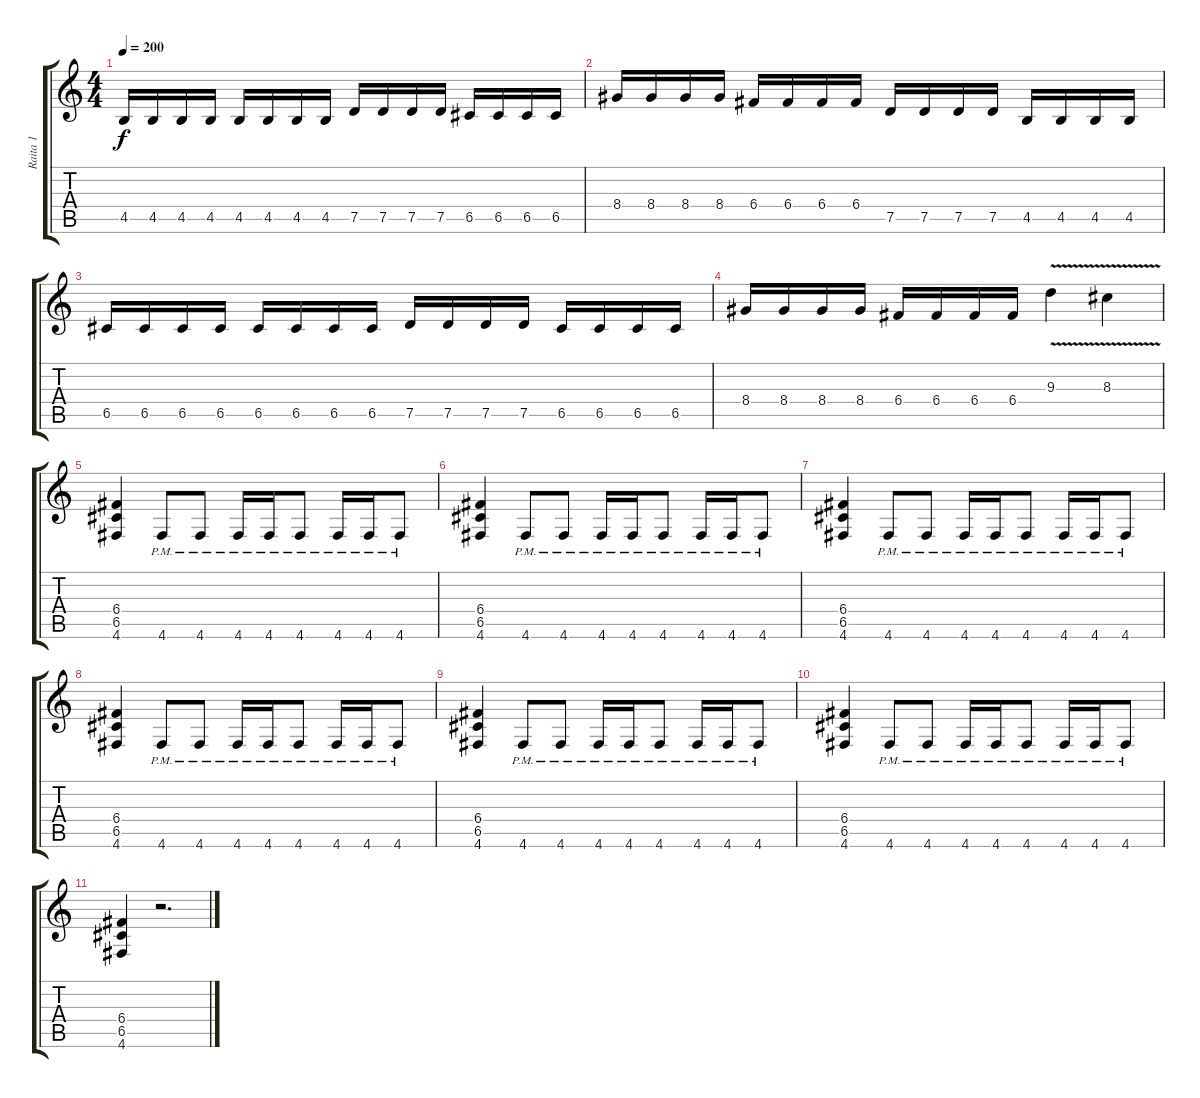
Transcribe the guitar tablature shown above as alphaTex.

\track ("Raita 1" "Raita 1") {instrument distortionguitar}
\staff {score tabs}
\tuning (D4 A3 F3 C3 G2 D2) {hide}
\ts (4 4)
\tempo 200
\clef g2
\ks c
4.5.16{dy f} 4.5.16 4.5.16 4.5.16 4.5.16 4.5.16 4.5.16 4.5.16 7.5.16 7.5.16 7.5.16 7.5.16 6.5.16 6.5.16 6.5.16 6.5.16 |
8.4.16 8.4.16 8.4.16 8.4.16 6.4.16 6.4.16 6.4.16 6.4.16 7.5.16 7.5.16 7.5.16 7.5.16 4.5.16 4.5.16 4.5.16 4.5.16 |
6.5.16 6.5.16 6.5.16 6.5.16 6.5.16 6.5.16 6.5.16 6.5.16 7.5.16 7.5.16 7.5.16 7.5.16 6.5.16 6.5.16 6.5.16 6.5.16 |
8.4.16 8.4.16 8.4.16 8.4.16 6.4.16 6.4.16 6.4.16 6.4.16 9.3{v}.4 8.3{v}.4 |
(6.4 6.5 4.6).4 4.6{pm}.8 4.6{pm}.8 4.6{pm}.16 4.6{pm}.16 4.6{pm}.8 4.6{pm}.16 4.6{pm}.16 4.6{pm}.8 |
(6.4 6.5 4.6).4 4.6{pm}.8 4.6{pm}.8 4.6{pm}.16 4.6{pm}.16 4.6{pm}.8 4.6{pm}.16 4.6{pm}.16 4.6{pm}.8 |
(6.4 6.5 4.6).4 4.6{pm}.8 4.6{pm}.8 4.6{pm}.16 4.6{pm}.16 4.6{pm}.8 4.6{pm}.16 4.6{pm}.16 4.6{pm}.8 |
(6.4 6.5 4.6).4 4.6{pm}.8 4.6{pm}.8 4.6{pm}.16 4.6{pm}.16 4.6{pm}.8 4.6{pm}.16 4.6{pm}.16 4.6{pm}.8 |
(6.4 6.5 4.6).4 4.6{pm}.8 4.6{pm}.8 4.6{pm}.16 4.6{pm}.16 4.6{pm}.8 4.6{pm}.16 4.6{pm}.16 4.6{pm}.8 |
(6.4 6.5 4.6).4 4.6{pm}.8 4.6{pm}.8 4.6{pm}.16 4.6{pm}.16 4.6{pm}.8 4.6{pm}.16 4.6{pm}.16 4.6{pm}.8 |
(6.4 6.5 4.6).4 r.2{d}
